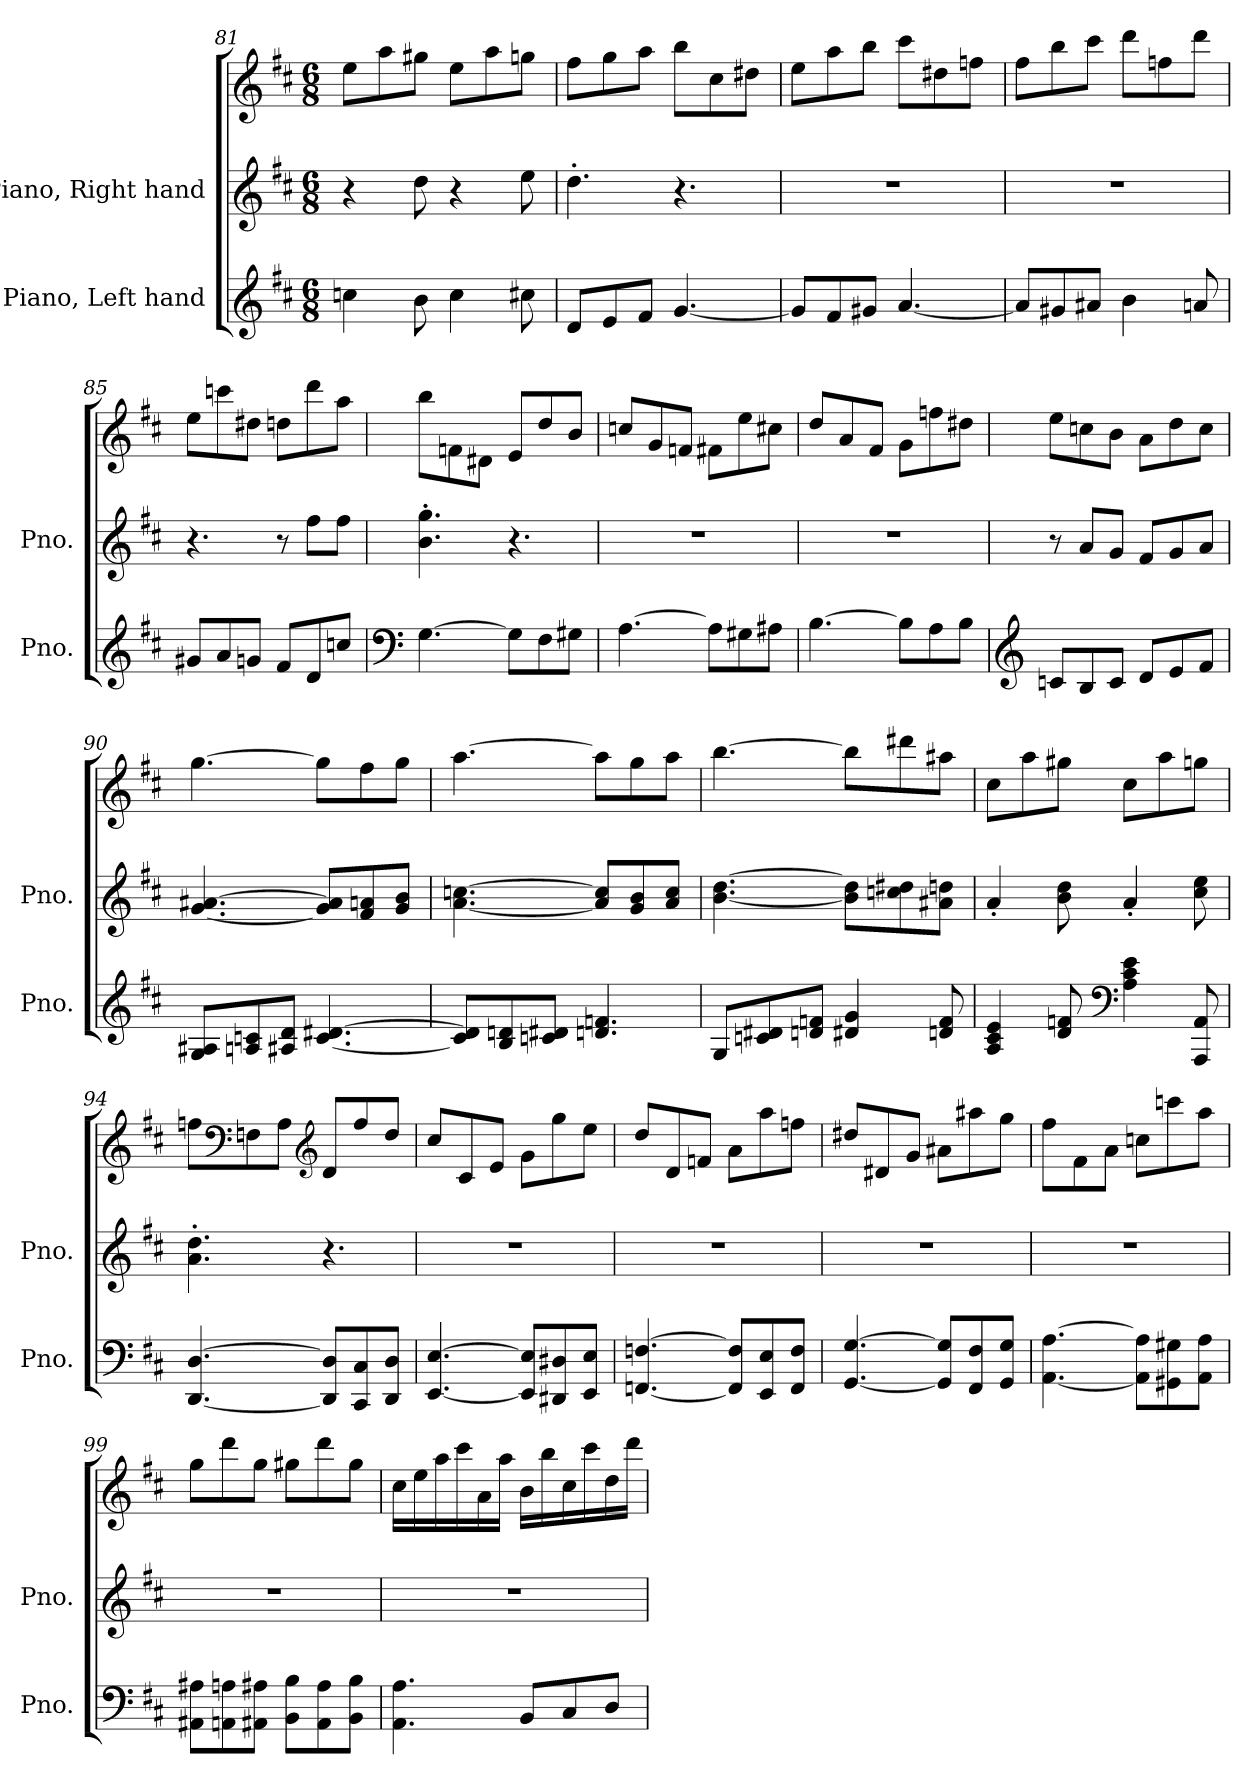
**kern	**kern	**kern
*part2	*part1	*part1
*staff3	*staff2	*staff1
*I"Piano, Left hand	*I"Piano, Right hand	*
*I'Pno.	*I'Pno.	*
!!LO:LB:g=z
*clefG2	*clefG2	*clefG2
*k[f#c#]	*k[f#c#]	*k[f#c#]
*M6/8	*M6/8	*M6/8
=81	=81	=81
4ccn\	4r	8ee\L
.	.	8aa\
8b\	8dd\	8gg#X\J
4cc\	4r	8ee\L
.	.	8aa\
8cc#X\	8ee\	8ggn\J
=82	=82	=82
8d/L	4.dd'\	8ff#\L
8e/	.	8gg\
8f#/J	.	8aa\J
[4.g/	4.r	8bb\L
.	.	8cc#\
.	.	8dd#X\J
=83	=83	=83
8g/L]	2.r	8ee\L
8f#/	.	8aa\
8g#X/J	.	8bb\J
[4.a/	.	8ccc#\L
.	.	8dd#X\
.	.	8ffn\J
=84	=84	=84
8a/L]	2.r	8ff#\L
8g#X/	.	8bb\
8a#X/J	.	8ccc#\J
4b\	.	8ddd\L
.	.	8ffn\
8an/	.	8ddd\J
!!LO:PB:g=z
=85	=85	=85
8g#X/L	4.r	8ee\L
8a/	.	8cccn\
8gn/J	.	8dd#X\J
8f#/L	8r	8ddn\L
8d/	8ff#\L	8ddd\
8ccn/J	8ff#\J	8aa\J
=86	=86	=86
*clefF4	*	*
[4.G\	4.b\' 4.gg\'	8bb\L
.	.	8fn\
.	.	8d#X\J
8G\L]	4.r	8e/L
8F#\	.	8dd/
8G#X\J	.	8b/J
=87	=87	=87
[4.A\	2.r	8ccn/L
.	.	8g/
.	.	8fn/J
8A\L]	.	8f#X\L
8G#X\	.	8ee\
8A#X\J	.	8cc#X\J
=88	=88	=88
[4.B\	2.r	8dd/L
.	.	8a/
.	.	8f#/J
8B\L]	.	8g\L
8A\	.	8ffn\
8B\J	.	8dd#X\J
!!LO:LB:g=z
=89	=89	=89
*clefG2	*	*
8cn/L	8r	8ee\L
8B/	8a/L	8ccn\
8c/J	8g/J	8b\J
8d/L	8f#/L	8a\L
8e/	8g/	8dd\
8f#/J	8a/J	8cc\J
=90	=90	=90
8G/ 8A#X/L	[4.g/ [4.a#X/	[4.gg\
8An/ 8cn/	.	.
8A#X/ 8d/J	.	.
[4.c/ [4.d#X/	8g/] 8a#/]L	8gg\L]
.	8f#/ 8an/	8ff#\
.	8g/ 8b/J	8gg\J
=91	=91	=91
8c/] 8d#/]L	[4.a\ [4.ccn\	[4.aa\
8B/ 8dn/	.	.
8cn/ 8d#X/J	.	.
4.dn/ 4.fn/	8a/] 8cc/]L	8aa\L]
.	8g/ 8b/	8gg\
.	8a/ 8cc/J	8aa\J
!!LO:LB:g=z
=92	=92	=92
8G/L	[4.b\ [4.dd\	[4.bb\
8cn/ 8d#X/	.	.
8dn/ 8fn/J	.	.
4d#X/ 4g/	8b\] 8dd\]L	8bb\L]
.	8ccn\ 8dd#X\	8ddd#X\
8dn/ 8f/	8a#X\ 8ddn\J	8aa#X\J
=93	=93	=93
4A/ 4c#/ 4e/	4a'/	8cc#\L
.	.	8aa\
8d/ 8fn/	8b\ 8dd\	8gg#X\J
*clefF4	*	*
4A\ 4c#\ 4e\	4a'/	8cc#\L
.	.	8aa\
8AAA/ 8AA/	8cc#\ 8ee\	8ggn\J
=94	=94	=94
[4.DD/ [4.D/	4.a\' 4.dd\'	8ffn\L
*	*	*clefF4
.	.	8Fn\
.	.	8A\J
*	*	*clefG2
8DD/] 8D/]L	4.r	8d/L
8CC#/ 8C#/	.	8ff/
8DD/ 8D/J	.	8dd/J
!!LO:LB:g=z
=95	=95	=95
[4.EE/ [4.E/	2.r	8cc#/L
.	.	8c#/
.	.	8e/J
8EE/] 8E/]L	.	8g\L
8DD#X/ 8D#X/	.	8gg\
8EE/ 8E/J	.	8ee\J
=96	=96	=96
[4.FFn/ [4.Fn/	2.r	8dd/L
.	.	8d/
.	.	8fn/J
8FF/] 8F/]L	.	8a\L
8EE/ 8E/	.	8aa\
8FF/ 8F/J	.	8ffn\J
=97	=97	=97
[4.GG/ [4.G/	2.r	8dd#X/L
.	.	8d#X/
.	.	8g/J
8GG/] 8G/]L	.	8a#X\L
8FF#/ 8F#/	.	8aa#X\
8GG/ 8G/J	.	8gg\J
=98	=98	=98
[4.AA\ [4.A\	2.r	8ff#\L
.	.	8f#\
.	.	8a\J
8AA\] 8A\]L	.	8ccn\L
8GG#X\ 8G#X\	.	8cccn\
8AA\ 8A\J	.	8aa\J
!!LO:PB:g=z
=99	=99	=99
8AA#X\ 8A#X\L	2.r	8gg\L
8AAn\ 8An\	.	8ddd\
8AA#X\ 8A#X\J	.	8gg\J
8BB\ 8B\L	.	8gg#X\L
8AA#\ 8A#\	.	8ddd\
8BB\ 8B\J	.	8gg#\J
=100	=100	=100
4.AA\ 4.A\	2.r	16cc#\LL
.	.	16ee\
.	.	16aa\
.	.	16ccc#\
.	.	16a\
.	.	16aa\JJ
8BB/L	.	16b\LL
.	.	16bb\
8C#/	.	16cc#\
.	.	16ccc#\
8D/J	.	16dd\
.	.	16ddd\JJ
=	=	=
*-	*-	*-
